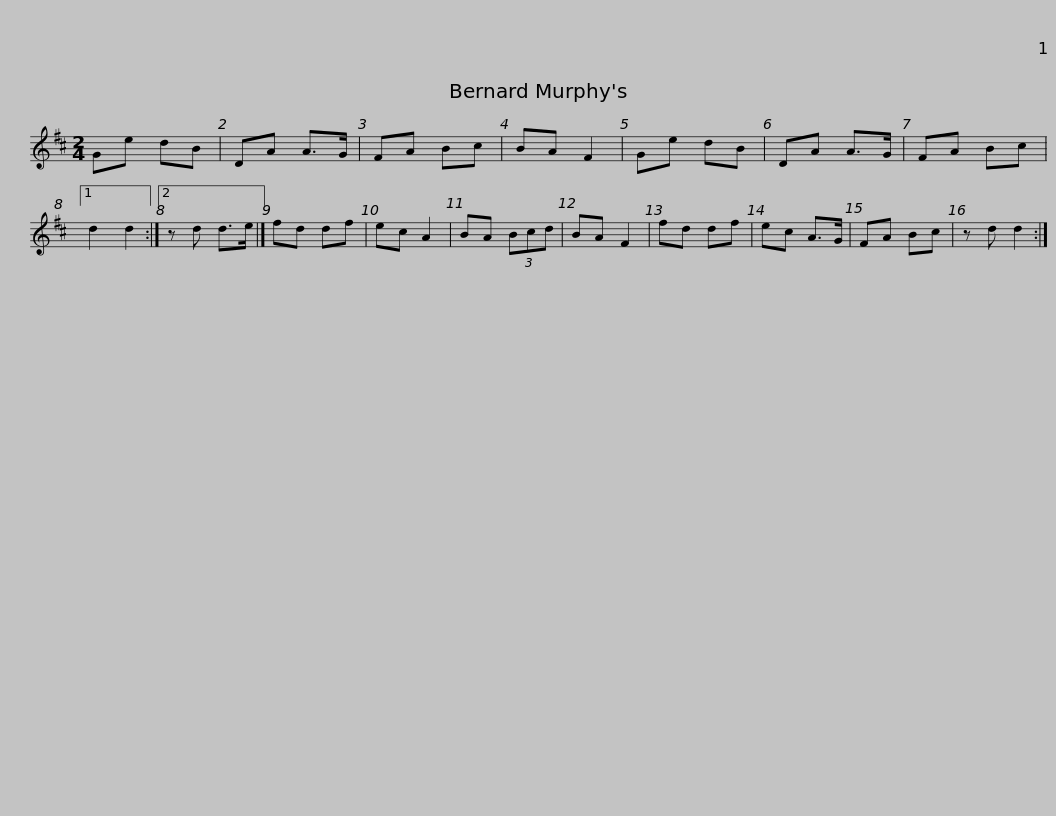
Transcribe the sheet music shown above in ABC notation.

X:1
L:1/8
M:2/4
I:linebreak $
K:D
V:1 treble
V:1
 Ge dB | DA A>G | FA Bc | BA F2 | Ge dB | %5
 DA A>G | FA Bc |1 d2 d2 :|2 z d d>e |] fd df | %10
 ec A2 |$ BA (3Bcd | BA F2 | fd df | ec A>G | %15
 FA Bc | z d d2 :| %17
